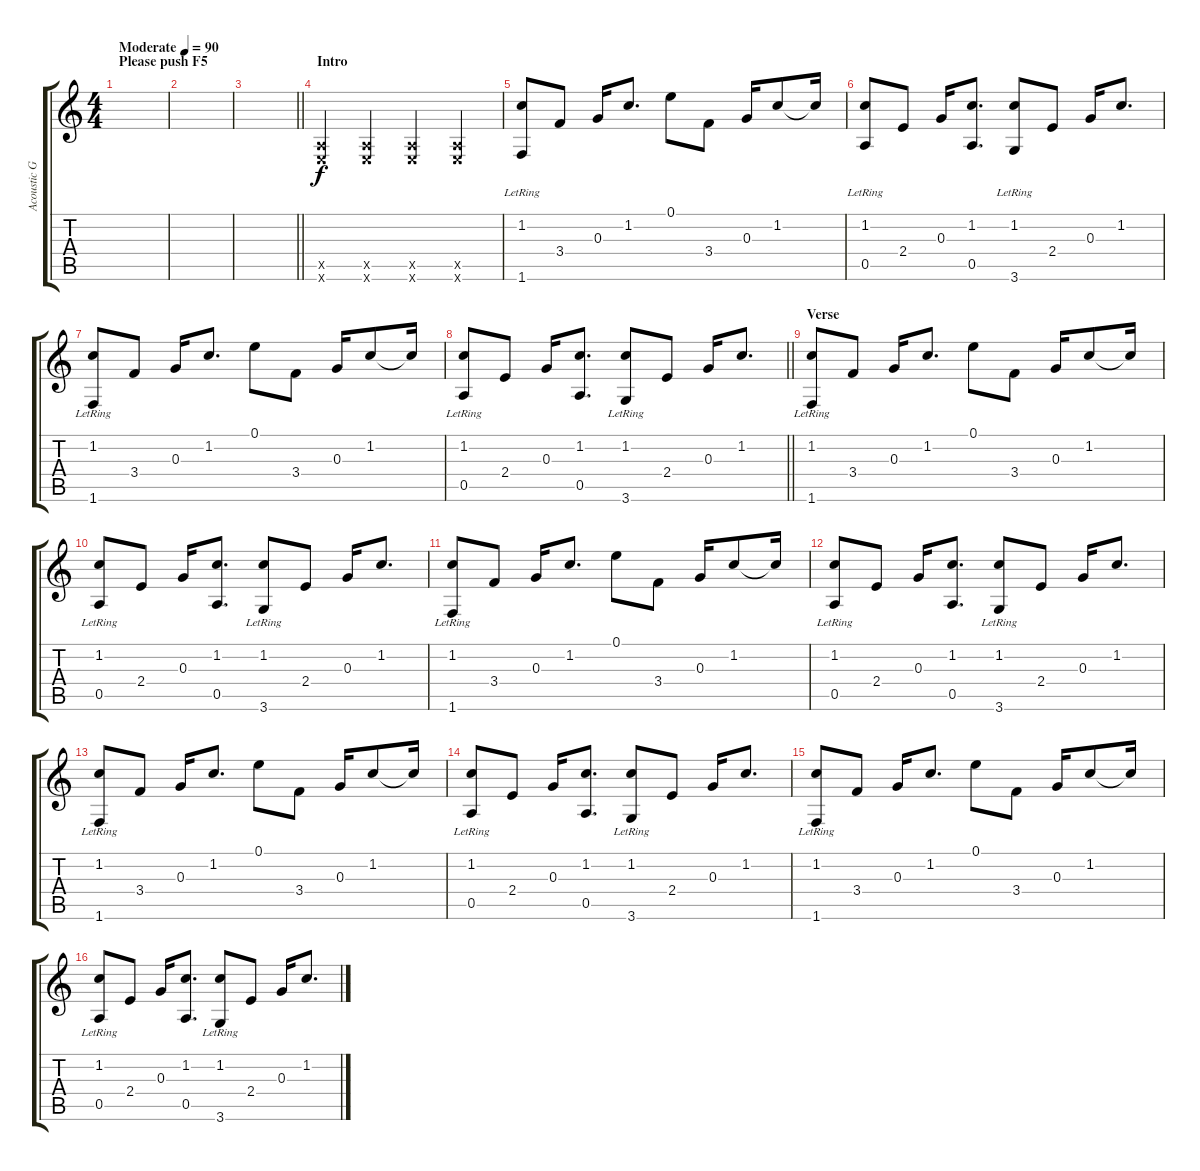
\track ("Acoustic Guitar" "Acoustic G") {instrument acousticguitarnylon}
\staff {score tabs}
\tuning (E4 B3 G3 D3 A2 E2) {hide}
\ts (4 4)
\section ("" "Please push F5")
\tempo (90 "Moderate")
\clef g2
\ks c
|
|
\barLineRight lightlight
|
\section ("" "Intro")
(0.5{x} 0.6{x}).4 (0.5{x} 0.6{x}).4 (0.5{x} 0.6{x}).4 (0.5{x} 0.6{x}).4 |
(1.2 1.6{lr}).8 3.4.8 0.3.16 1.2.8{d} 0.1.8 3.4.8 0.3.16 1.2.8 1.2{t}.16 |
(1.2 0.5{lr}).8 2.4.8 0.3.16 (1.2 0.5).8{d} (1.2 3.6{lr}).8 2.4.8 0.3.16 1.2.8{d} |
(1.2 1.6{lr}).8 3.4.8 0.3.16 1.2.8{d} 0.1.8 3.4.8 0.3.16 1.2.8 1.2{t}.16 |
\barLineRight lightlight
(1.2 0.5{lr}).8 2.4.8 0.3.16 (1.2 0.5).8{d} (1.2 3.6{lr}).8 2.4.8 0.3.16 1.2.8{d} |
\section ("" "Verse")
(1.2 1.6{lr}).8 3.4.8 0.3.16 1.2.8{d} 0.1.8 3.4.8 0.3.16 1.2.8 1.2{t}.16 |
(1.2 0.5{lr}).8 2.4.8 0.3.16 (1.2 0.5).8{d} (1.2 3.6{lr}).8 2.4.8 0.3.16 1.2.8{d} |
(1.2 1.6{lr}).8 3.4.8 0.3.16 1.2.8{d} 0.1.8 3.4.8 0.3.16 1.2.8 1.2{t}.16 |
(1.2 0.5{lr}).8 2.4.8 0.3.16 (1.2 0.5).8{d} (1.2 3.6{lr}).8 2.4.8 0.3.16 1.2.8{d} |
(1.2 1.6{lr}).8 3.4.8 0.3.16 1.2.8{d} 0.1.8 3.4.8 0.3.16 1.2.8 1.2{t}.16 |
(1.2 0.5{lr}).8 2.4.8 0.3.16 (1.2 0.5).8{d} (1.2 3.6{lr}).8 2.4.8 0.3.16 1.2.8{d} |
(1.2 1.6{lr}).8 3.4.8 0.3.16 1.2.8{d} 0.1.8 3.4.8 0.3.16 1.2.8 1.2{t}.16 |
(1.2 0.5{lr}).8 2.4.8 0.3.16 (1.2 0.5).8{d} (1.2 3.6{lr}).8 2.4.8 0.3.16 1.2.8{d}
